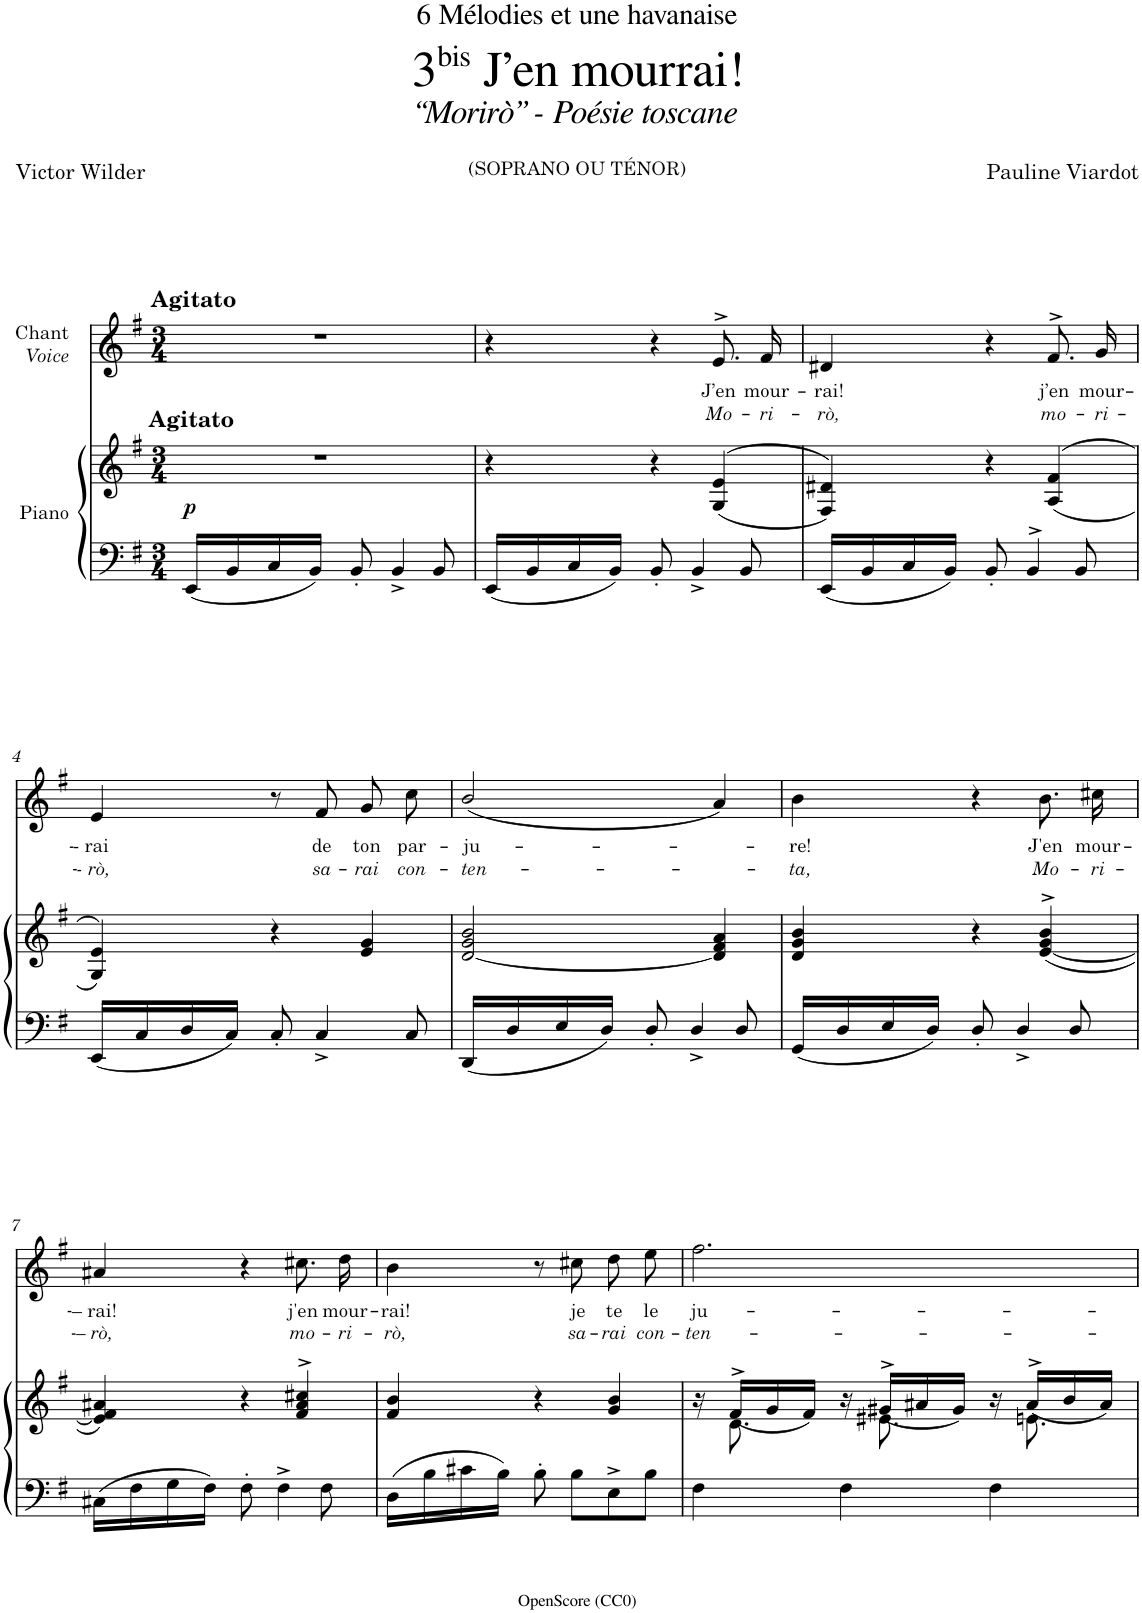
**kern	**kern	**dynam	**kern	**text	**text
*part2	*part2	*part2	*part1	*part1	*part1
*staff3	*staff2	*staff2/3	*staff1	*staff1	*staff1
*I"Piano	*	*	*I"Chant Voice	*	*
*I'Pno	*	*	*	*	*
*clefF4	*clefG2	*	*clefG2	*	*
*k[f#]	*k[f#]	*	*k[f#]	*	*
*M3/4	*M3/4	*	*M3/4	*	*
=1	=1	=1	=1	=1	=1
!	!	!	!LO:TX:a:B:t=Agitato	!	!
!	!LO:TX:a:B:t=Agitato	!	!	!	!
!	!	!LO:DY:b	!	!	!
16EE/LL	2.r	p	2.r	.	.
16BB/	.	.	.	.	.
16C/	.	.	.	.	.
16BB/JJ	.	.	.	.	.
8BB'/	.	.	.	.	.
4BB^/	.	.	.	.	.
8BB/	.	.	.	.	.
=2	=2	=2	=2	=2	=2
16EE/LL	4r	.	4r	.	.
16BB/	.	.	.	.	.
16C/	.	.	.	.	.
16BB/JJ	.	.	.	.	.
8BB'/	4r	.	4r	.	.
4BB^/	.	.	.	.	.
!	!	!	!	!LO:LY:b	!LO:LY:b
.	((>4G/ 4e/	.	8.e^>/L	J’en	Mo-
8BB/	.	.	.	.	.
!	!	!	!	!LO:LY:b	!LO:LY:b
.	.	.	16f#/Jk	mour-	-ri-
=3	=3	=3	=3	=3	=3
!	!	!	!	!LO:LY:b	!LO:LY:b
16EE/LL	4F#/ 4d#X/))	.	4d#X/	-rai!	-rò,
16BB/	.	.	.	.	.
16C/	.	.	.	.	.
16BB/JJ	.	.	.	.	.
8BB'/	4r	.	4r	.	.
4BB^>/	.	.	.	.	.
!	!	!	!	!LO:LY:b	!LO:LY:b
.	((>4A/ 4f#/	.	8.f#^>/L	j’en	mo-
8BB/	.	.	.	.	.
!	!	!	!	!LO:LY:b	!LO:LY:b
.	.	.	16g/Jk	mour-	-ri-
!!LO:LB:g=z
=4	=4	=4	=4	=4	=4
!	!	!	!	!LO:LY:b	!LO:LY:b
16EE/LL	4G/ 4e/))	.	4e/	-- rai	-- rò,
16C/	.	.	.	.	.
16D/	.	.	.	.	.
16C/JJ	.	.	.	.	.
8C'/	4r	.	8r	.	.
!	!	!	!	!LO:LY:b	!LO:LY:b
4C^/	.	.	8f#/	de	sa-
!	!	!	!	!LO:LY:b	!LO:LY:b
.	4e/ 4g/	.	8g/L	ton	-rai
!	!	!	!	!LO:LY:b	!LO:LY:b
8C/	.	.	8cc/J	par-	con-
=5	=5	=5	=5	=5	=5
!	!	!	!	!LO:LY:b	!LO:LY:b
16DD/LL	[2d/ 2g/ 2b/	.	(2b/	-ju-	-ten-
16D/	.	.	.	.	.
16E/	.	.	.	.	.
16D/JJ	.	.	.	.	.
8D'</	.	.	.	.	.
4D^</	.	.	.	.	.
.	4d/] 4f#/ 4a/	.	4a/)	.	.
8D/	.	.	.	.	.
=6	=6	=6	=6	=6	=6
!	!	!	!	!LO:LY:b	!LO:LY:b
16GG/LL	4d/ 4g/ 4b/	.	4b\	-re!	-ta,
16D/	.	.	.	.	.
16E/	.	.	.	.	.
16D/JJ	.	.	.	.	.
8D'</	4r	.	4r	.	.
4D^</	.	.	.	.	.
!	!	!	!	!LO:LY:b	!LO:LY:b
.	([4e/^> 4g/^> 4b/^>	.	8.b\L	J'en	Mo-
8D/	.	.	.	.	.
!	!	!	!	!LO:LY:b	!LO:LY:b
.	.	.	16cc#X\Jk	mour-	-ri-
!!LO:LB:g=z
=7	=7	=7	=7	=7	=7
!	!	!	!	!LO:LY:b	!LO:LY:b
16C#X\LL	4e/] 4f#/ 4a#X/)	.	4a#X/	-– rai!	-– rò,
16F#\	.	.	.	.	.
16G\	.	.	.	.	.
16F#\JJ	.	.	.	.	.
8F#'\	4r	.	4r	.	.
4F#^\	.	.	.	.	.
!	!	!	!	!LO:LY:b	!LO:LY:b
.	4f#/^> 4a#/^> 4cc#X/^>	.	8.cc#X\L	j'en	mo-
8F#\	.	.	.	.	.
!	!	!	!	!LO:LY:b	!LO:LY:b
.	.	.	16dd\Jk	mour-	-ri-
=8	=8	=8	=8	=8	=8
!	!	!	!	!LO:LY:b	!LO:LY:b
16D\LL	4f#/ 4b/	.	4b\	-rai!	-rò,
16B\	.	.	.	.	.
16c#X\	.	.	.	.	.
16B\JJ	.	.	.	.	.
8B'\	4r	.	8r	.	.
!	!	!	!	!LO:LY:b	!LO:LY:b
8B\L	.	.	8cc#X\	je	sa-
!	!	!	!	!LO:LY:b	!LO:LY:b
8E^\	4g/ 4b/	.	8dd\L	te	-rai
!	!	!	!	!LO:LY:b	!LO:LY:b
8B\J	.	.	8ee\J	le	con-
=9	=9	=9	=9	=9	=9
*	*^	*	*	*	*
!	!	!	!	!	!LO:LY:b	!LO:LY:b
4F#\	16r	16ryy	.	2.ff#\	ju-	-ten-
.	(<16f#^/LL	8.d\	.	.	.	.
.	16g/	.	.	.	.	.
.	16f#/JJ)	.	.	.	.	.
4F#\	16r	16ryy	.	.	.	.
.	(<16g#X^/LL	8.e#X\	.	.	.	.
.	16a#X/	.	.	.	.	.
.	16g#/JJ)	.	.	.	.	.
4F#\	16r	16ryy	.	.	.	.
.	(<16a#^/LL	8.en\	.	.	.	.
.	16b/	.	.	.	.	.
.	16a#/JJ)	.	.	.	.	.
*	*v	*v	*	*	*	*
=	=	=	=	=	=
*-	*-	*-	*-	*-	*-
